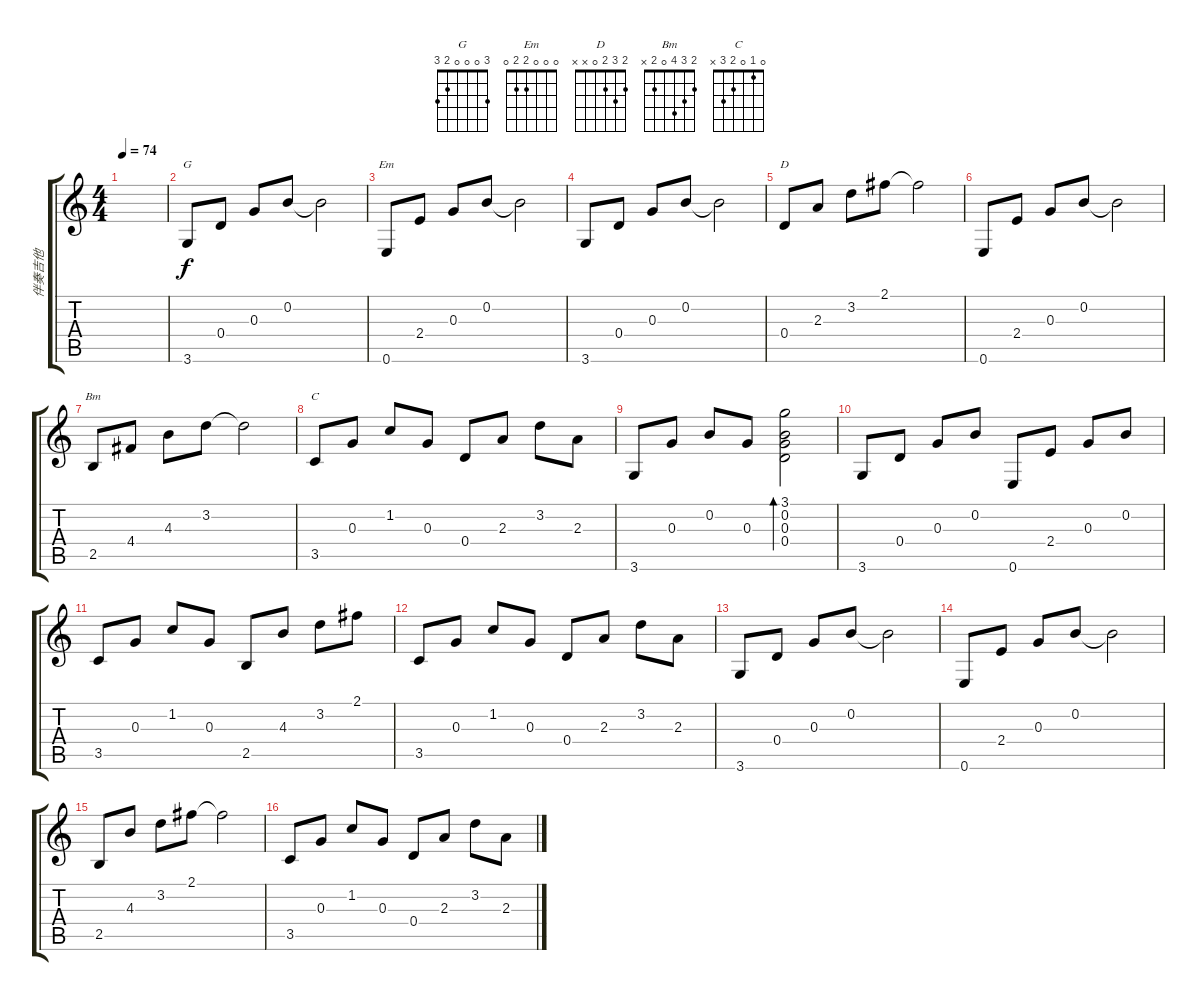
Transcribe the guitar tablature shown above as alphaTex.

\track ("伴奏吉他" "伴奏吉他") {instrument acousticguitarsteel}
\staff {score tabs}
\tuning (E4 B3 G3 D3 A2 E2) {hide}
\chord ("G" 3 0 0 0 2 3)
\chord ("Em" 0 0 0 2 2 0)
\chord ("D" 2 3 2 0 x x)
\chord ("Bm" 2 3 4 0 2 x)
\chord ("C" 0 1 0 2 3 x)
\ts (4 4)
\tempo 74
\clef g2
\ks c
|
3.6.8{ch "G"} 0.4.8 0.3.8 0.2.8 0.2{t}.2 |
0.6.8{ch "Em"} 2.4.8 0.3.8 0.2.8 0.2{t}.2 |
3.6.8 0.4.8 0.3.8 0.2.8 0.2{t}.2 |
0.4.8{ch "D"} 2.3.8 3.2.8 2.1.8 2.1{t}.2 |
0.6.8 2.4.8 0.3.8 0.2.8 0.2{t}.2 |
2.5.8{ch "Bm"} 4.4.8 4.3.8 3.2.8 3.2{t}.2 |
3.5.8{ch "C"} 0.3.8 1.2.8 0.3.8 0.4.8 2.3.8 3.2.8 2.3.8 |
3.6.8 0.3.8 0.2.8 0.3.8 (3.1 0.2 0.3 0.4).2{bd 240} |
3.6.8 0.4.8 0.3.8 0.2.8 0.6.8 2.4.8 0.3.8 0.2.8 |
3.5.8 0.3.8 1.2.8 0.3.8 2.5.8 4.3.8 3.2.8 2.1.8 |
3.5.8 0.3.8 1.2.8 0.3.8 0.4.8 2.3.8 3.2.8 2.3.8 |
3.6.8 0.4.8 0.3.8 0.2.8 0.2{t}.2 |
0.6.8 2.4.8 0.3.8 0.2.8 0.2{t}.2 |
2.5.8 4.3.8 3.2.8 2.1.8 2.1{t}.2 |
3.5.8 0.3.8 1.2.8 0.3.8 0.4.8 2.3.8 3.2.8 2.3.8
